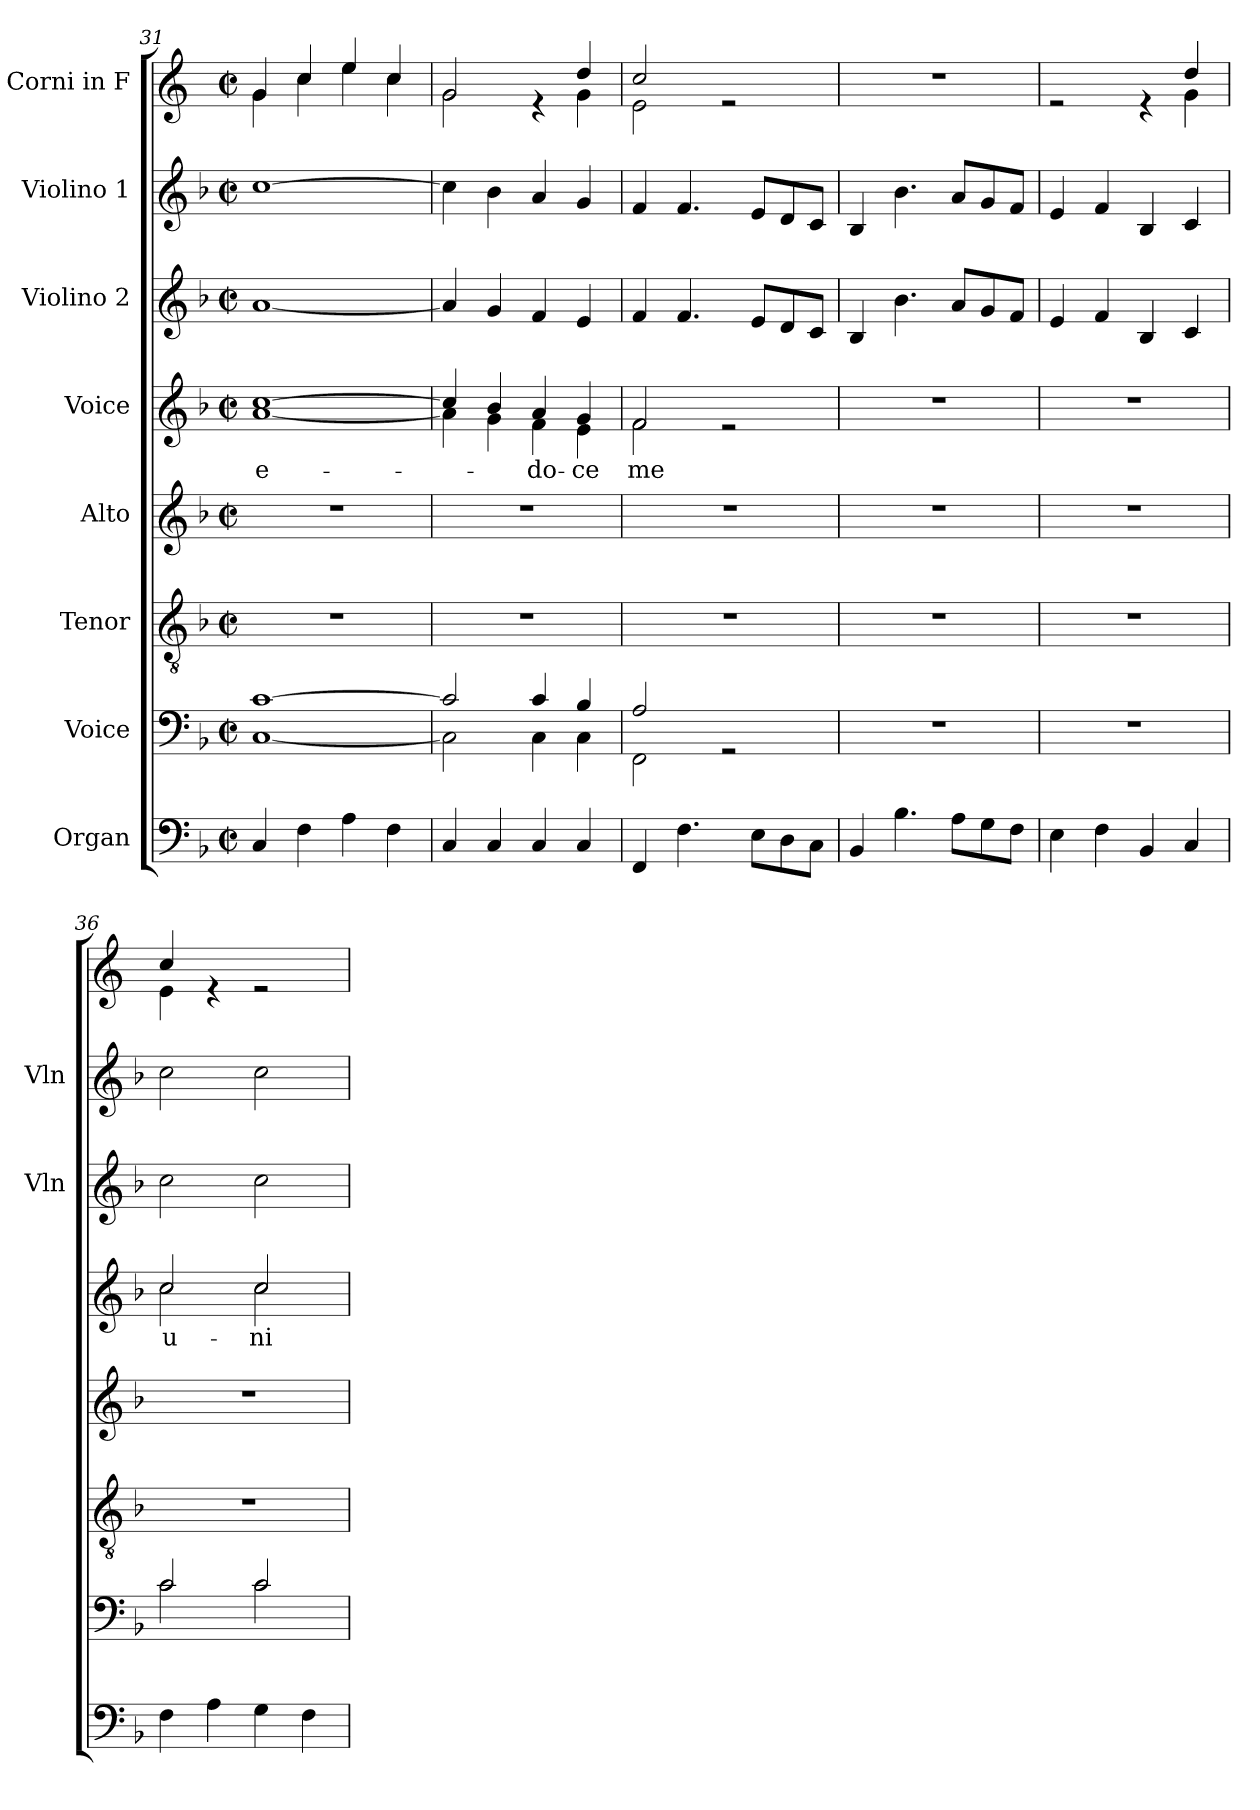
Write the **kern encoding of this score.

**kern	**kern	**kern	**kern	**kern	**text	**kern	**kern	**kern
*part8	*part7	*part6	*part5	*part4	*part4	*part3	*part2	*part1
*staff8	*staff7	*staff6	*staff5	*staff4	*staff4	*staff3	*staff2	*staff1
*I"Organ	*I"Voice	*I"Tenor	*I"Alto	*I"Voice	*	*I"Violino 2	*I"Violino 1	*I"Corni in F
*	*	*	*	*	*	*I'Vln	*I'Vln	*
*clefF4	*clefF4	*clefGv2	*clefG2	*clefG2	*	*clefG2	*clefG2	*clefG2
*	*	*	*	*	*	*	*	*ITrd4c7
*k[b-]	*k[b-]	*k[b-]	*k[b-]	*k[b-]	*	*k[b-]	*k[b-]	*k[b-]
*M2/2	*M2/2	*M2/2	*M2/2	*M2/2	*	*M2/2	*M2/2	*M2/2
*met(c|)	*met(c|)	*met(c|)	*met(c|)	*met(c|)	*	*met(c|)	*met(c|)	*met(c|)
=31	=31	=31	=31	=31	=31	=31	=31	=31
*	*^	*	*	*	*	*	*	*
!	!	!	!	!	!	!LO:LY:b	!	!	!
*	*	*	*	*	*^	*	*	*	*^
4C/	[1c	[1C	1r	1r	[1cc	[1a	e-	[1a	[1cc	4c/	4c\
4F\	.	.	.	.	.	.	.	.	.	4f/	4f\
4A\	.	.	.	.	.	.	.	.	.	4a/	4a\
4F\	.	.	.	.	.	.	.	.	.	4f/	4f\
=32	=32	=32	=32	=32	=32	=32	=32	=32	=32	=32	=32
4C/	2c/]	2C\]	1r	1r	4cc/]	4a\]	.	4a/]	4cc\]	2c/	2c\
4C/	.	.	.	.	4b-/	4g\	.	4g/	4b-\	.	.
!	!	!	!	!	!	!	!LO:LY:b	!	!	!	!
4C/	4c/	4C\	.	.	4a/	4f\	-do-	4f/	4a/	4re	4ryy
!	!	!	!	!	!	!	!LO:LY:b	!	!	!	!
4C/	4B-/	4C\	.	.	4g/	4e\	-ce	4e/	4g/	4g/	4c\
=33	=33	=33	=33	=33	=33	=33	=33	=33	=33	=33	=33
!	!	!	!	!	!	!	!LO:LY:b	!	!	!	!
4FF/	2A/	2FF\	1r	1r	2f/	2f\	me	4f/	4f/	2f/	2A\
4.F\	.	.	.	.	.	.	.	4.f/	4.f/	.	.
.	2rGG	2ryy	.	.	2re	2ryy	.	.	.	2re	2ryy
8E\L	.	.	.	.	.	.	.	8e/L	8e/L	.	.
8D\	.	.	.	.	.	.	.	8d/	8d/	.	.
8C\J	.	.	.	.	.	.	.	8c/J	8c/J	.	.
*	*v	*v	*	*	*v	*v	*	*	*	*v	*v
=34	=34	=34	=34	=34	=34	=34	=34	=34
4BB-/	1r	1r	1r	1r	.	4B-/	4B-/	1r
4.B-\	.	.	.	.	.	4.b-\	4.b-\	.
8A\L	.	.	.	.	.	8a/L	8a/L	.
8G\	.	.	.	.	.	8g/	8g/	.
8F\J	.	.	.	.	.	8f/J	8f/J	.
!!LO:PB:g=z
=35	=35	=35	=35	=35	=35	=35	=35	=35
*	*	*	*	*	*	*	*	*^
4E\	1r	1r	1r	1r	.	4e/	4e/	2re	2.ryy
4F\	.	.	.	.	.	4f/	4f/	.	.
4BB-/	.	.	.	.	.	4B-/	4B-/	4re	.
4C/	.	.	.	.	.	4c/	4c/	4g/	4c\
=36	=36	=36	=36	=36	=36	=36	=36	=36	=36
*	*^	*	*	*	*	*	*	*	*
!	!	!	!	!	!	!LO:LY:b	!	!	!	!
*	*	*	*	*	*^	*	*	*	*	*
4F\	2c/	2c\	1r	1r	2cc/	2cc\	u-	2cc\	2cc\	4f/	4A\
4A\	.	.	.	.	.	.	.	.	.	4re	2.ryy
!	!	!	!	!	!	!	!LO:LY:b	!	!	!	!
4G\	2c/	2c\	.	.	2cc/	2cc\	-ni-	2cc\	2cc\	2re	.
4F\	.	.	.	.	.	.	.	.	.	.	.
*	*v	*v	*	*	*v	*v	*	*	*	*v	*v
=	=	=	=	=	=	=	=	=
*-	*-	*-	*-	*-	*-	*-	*-	*-
